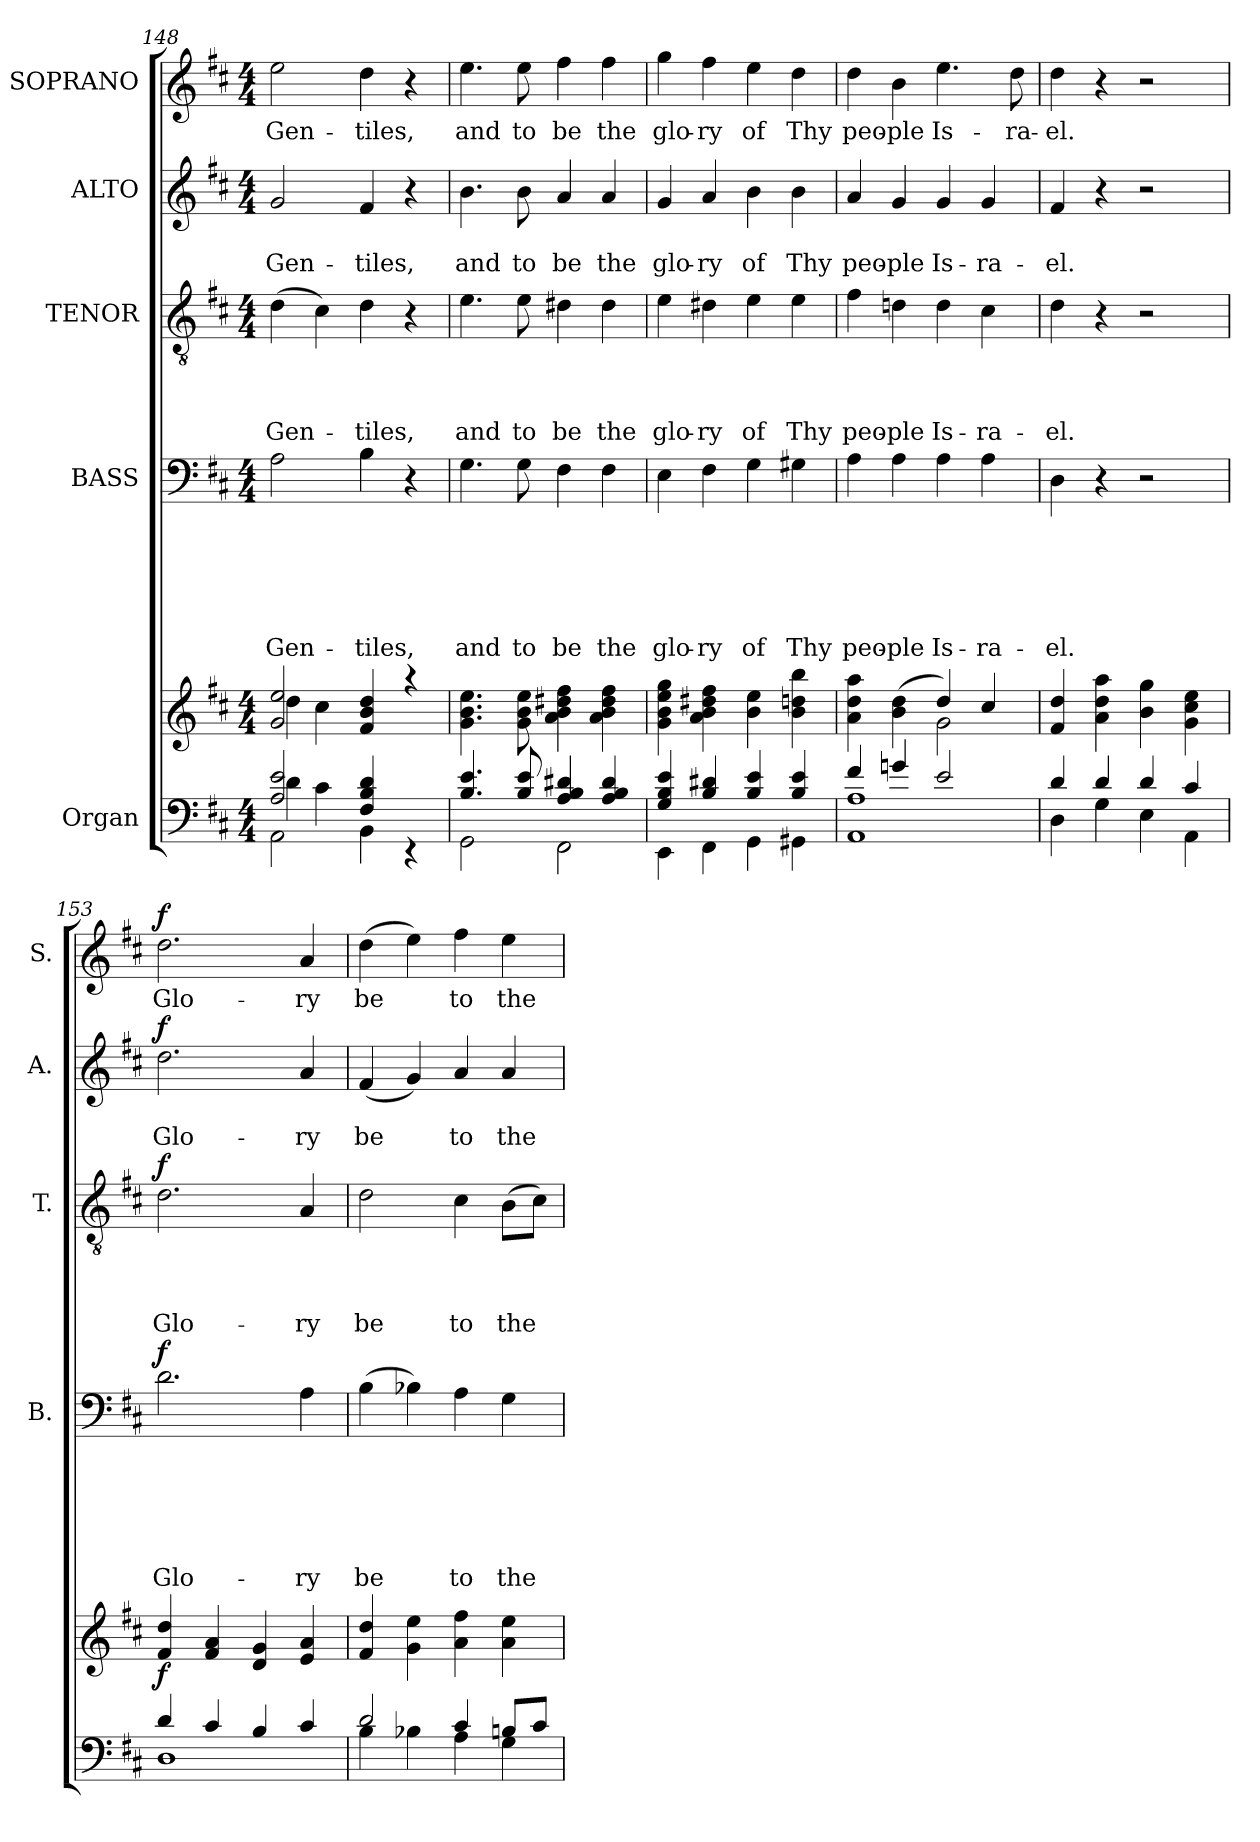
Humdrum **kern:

**kern	**kern	**dynam	**kern	**text	**text	**text	**text	**text	**text	**dynam	**kern	**text	**text	**text	**text	**dynam	**kern	**text	**text	**dynam	**kern	**text	**dynam
*part5	*part5	*part5	*part4	*part4	*part4	*part4	*part4	*part4	*part4	*part4	*part3	*part3	*part3	*part3	*part3	*part3	*part2	*part2	*part2	*part2	*part1	*part1	*part1
*staff6	*staff5	*staff5/6	*staff4	*staff4	*staff4	*staff4	*staff4	*staff4	*staff4	*staff4	*staff3	*staff3	*staff3	*staff3	*staff3	*staff3	*staff2	*staff2	*staff2	*staff2	*staff1	*staff1	*staff1
*I"Organ	*	*	*I"BASS	*	*	*	*	*	*	*	*I"TENOR	*	*	*	*	*	*I"ALTO	*	*	*	*I"SOPRANO	*	*
*	*	*	*I'B.	*	*	*	*	*	*	*	*I'T.	*	*	*	*	*	*I'A.	*	*	*	*I'S.	*	*
*clefF4	*clefG2	*	*clefF4	*	*	*	*	*	*	*	*clefGv2	*	*	*	*	*	*clefG2	*	*	*	*clefG2	*	*
*k[f#c#]	*k[f#c#]	*	*k[f#c#]	*	*	*	*	*	*	*	*k[f#c#]	*	*	*	*	*	*k[f#c#]	*	*	*	*k[f#c#]	*	*
*D:	*D:	*	*D:	*	*	*	*	*	*	*	*D:	*	*	*	*	*	*D:	*	*	*	*D:	*	*
*M4/4	*M4/4	*	*M4/4	*	*	*	*	*	*	*	*M4/4	*	*	*	*	*	*M4/4	*	*	*	*M4/4	*	*
=148	=148	=148	=148	=148	=148	=148	=148	=148	=148	=148	=148	=148	=148	=148	=148	=148	=148	=148	=148	=148	=148	=148	=148
*^	*^	*	*	*	*	*	*	*	*	*	*	*	*	*	*	*	*	*	*	*	*	*	*
*	*^	*	*	*	*	*	*	*	*	*	*	*	*	*	*	*	*	*	*	*	*	*	*	*	*
!	!	!	!	!	!	!	!	!	!	!	!	!LO:LY:b	!	!	!	!	!	!LO:LY:b	!	!	!	!LO:LY:b	!	!	!LO:LY:b	!
2AA\	2A/ 2e/	4d\	2g/ 2ee/	4dd\	.	2A\	.	.	.	.	.	Gen-	.	(>4d\	.	.	.	Gen-	.	2g/	.	Gen-	.	2ee\	Gen-	.
.	.	4c#\	.	4cc#\	.	.	.	.	.	.	.	.	.	4c#\)	.	.	.	.	.	.	.	.	.	.	.	.
!	!	!	!	!	!	!	!	!	!	!	!	!LO:LY:b	!	!	!	!	!	!LO:LY:b	!	!	!	!LO:LY:b	!	!	!LO:LY:b	!
2ryy	4F#/ 4B/ 4d/	4BB\	4f#/ 4b/ 4dd/	2ryy	.	4B\	.	.	.	.	.	-tiles,	.	4d\	.	.	.	-tiles,	.	4f#/	.	-tiles,	.	4dd\	-tiles,	.
.	4rEE	4ryy	4raa	.	.	4r	.	.	.	.	.	.	.	4r	.	.	.	.	.	4r	.	.	.	4r	.	.
*	*	*	*v	*v	*	*	*	*	*	*	*	*	*	*	*	*	*	*	*	*	*	*	*	*	*	*
=149	=149	=149	=149	=149	=149	=149	=149	=149	=149	=149	=149	=149	=149	=149	=149	=149	=149	=149	=149	=149	=149	=149	=149	=149	=149
!	!	!	!	!	!	!	!	!	!	!	!LO:LY:b	!	!	!	!	!	!LO:LY:b	!	!	!	!LO:LY:b	!	!	!LO:LY:b	!
*	*v	*v	*	*	*	*	*	*	*	*	*	*	*	*	*	*	*	*	*	*	*	*	*	*	*
2GG\	4.B/ 4.e/	4.g\ 4.b\ 4.ee\	.	4.G\	.	.	.	.	.	and	.	4.e\	.	.	.	and	.	4.b\	.	and	.	4.ee\	and	.
!	!	!	!	!	!	!	!	!	!	!LO:LY:b	!	!	!	!	!	!LO:LY:b	!	!	!	!LO:LY:b	!	!	!LO:LY:b	!
.	8B/ 8e/	8g\ 8b\ 8ee\	.	8G\	.	.	.	.	.	to	.	8e\	.	.	.	to	.	8b\	.	to	.	8ee\	to	.
!	!	!	!	!	!	!	!	!	!	!LO:LY:b	!	!	!	!	!	!LO:LY:b	!	!	!	!LO:LY:b	!	!	!LO:LY:b	!
2FF#\	4A/ 4B/ 4d#X/	4a\ 4b\ 4dd#X\ 4ff#\	.	4F#\	.	.	.	.	.	be	.	4d#X\	.	.	.	be	.	4a/	.	be	.	4ff#\	be	.
!	!	!	!	!	!	!	!	!	!	!LO:LY:b	!	!	!	!	!	!LO:LY:b	!	!	!	!LO:LY:b	!	!	!LO:LY:b	!
.	4A/ 4B/ 4d#/	4a\ 4b\ 4dd#\ 4ff#\	.	4F#\	.	.	.	.	.	the	.	4d#\	.	.	.	the	.	4a/	.	the	.	4ff#\	the	.
!!LO:PB:g=z
=150	=150	=150	=150	=150	=150	=150	=150	=150	=150	=150	=150	=150	=150	=150	=150	=150	=150	=150	=150	=150	=150	=150	=150	=150
!	!	!	!	!	!	!	!	!	!	!LO:LY:b	!	!	!	!	!	!LO:LY:b	!	!	!	!LO:LY:b	!	!	!LO:LY:b	!
4EE\	4G/ 4B/ 4e/	4g\ 4b\ 4ee\ 4gg\	.	4E\	.	.	.	.	.	glo-	.	4e\	.	.	.	glo-	.	4g/	.	glo-	.	4gg\	glo-	.
!	!	!	!	!	!	!	!	!	!	!LO:LY:b	!	!	!	!	!	!LO:LY:b	!	!	!	!LO:LY:b	!	!	!LO:LY:b	!
4FF#\	4B/ 4d#X/	4a\ 4b\ 4dd#X\ 4ff#\	.	4F#\	.	.	.	.	.	-ry	.	4d#X\	.	.	.	-ry	.	4a/	.	-ry	.	4ff#\	-ry	.
!	!	!	!	!	!	!	!	!	!	!LO:LY:b	!	!	!	!	!	!LO:LY:b	!	!	!	!LO:LY:b	!	!	!LO:LY:b	!
4GG\	4B/ 4e/	4b\ 4ee\	.	4G\	.	.	.	.	.	of	.	4e\	.	.	.	of	.	4b\	.	of	.	4ee\	of	.
!	!	!	!	!	!	!	!	!	!	!LO:LY:b	!	!	!	!	!	!LO:LY:b	!	!	!	!LO:LY:b	!	!	!LO:LY:b	!
4GG#X\	4B/ 4e/	4b\ 4ddn\ 4bb\	.	4G#X\	.	.	.	.	.	Thy	.	4e\	.	.	.	Thy	.	4b\	.	Thy	.	4dd\	Thy	.
=151	=151	=151	=151	=151	=151	=151	=151	=151	=151	=151	=151	=151	=151	=151	=151	=151	=151	=151	=151	=151	=151	=151	=151	=151
*	*	*^	*	*	*	*	*	*	*	*	*	*	*	*	*	*	*	*	*	*	*	*	*	*
!	!	!	!	!	!	!	!	!	!	!	!LO:LY:b	!	!	!	!	!	!LO:LY:b	!	!	!	!LO:LY:b	!	!	!LO:LY:b	!
1AA 1A	4f#/	4a\ 4dd\ 4aa\	2ryy	.	4A\	.	.	.	.	.	peo-	.	4f#\	.	.	.	peo-	.	4a/	.	peo-	.	4dd\	peo-	.
!	!	!	!	!	!	!	!	!	!	!	!LO:LY:b	!	!	!	!	!	!LO:LY:b	!	!	!	!LO:LY:b	!	!	!LO:LY:b	!
.	4gn/	(>4b\ 4dd\	.	.	4A\	.	.	.	.	.	-ple	.	4dn\	.	.	.	-ple	.	4g/	.	-ple	.	4b\	-ple	.
!	!	!	!	!	!	!	!	!	!	!	!LO:LY:b	!	!	!	!	!	!LO:LY:b	!	!	!	!LO:LY:b	!	!	!LO:LY:b	!
.	2e/	2g\	4dd/)	.	4A\	.	.	.	.	.	Is-	.	4d\	.	.	.	Is-	.	4g/	.	Is-	.	4.ee\	Is-	.
!	!	!	!	!	!	!	!	!	!	!	!LO:LY:b	!	!	!	!	!	!LO:LY:b	!	!	!	!LO:LY:b	!	!	!	!
.	.	.	4cc#/	.	4A\	.	.	.	.	.	-ra-	.	4c#\	.	.	.	-ra-	.	4g/	.	-ra-	.	.	.	.
!	!	!	!	!	!	!	!	!	!	!	!	!	!	!	!	!	!	!	!	!	!	!	!	!LO:LY:b	!
.	.	.	.	.	.	.	.	.	.	.	.	.	.	.	.	.	.	.	.	.	.	.	8dd\	-ra-	.
*	*	*v	*v	*	*	*	*	*	*	*	*	*	*	*	*	*	*	*	*	*	*	*	*	*	*
=152	=152	=152	=152	=152	=152	=152	=152	=152	=152	=152	=152	=152	=152	=152	=152	=152	=152	=152	=152	=152	=152	=152	=152	=152
!	!	!	!	!	!	!	!	!	!	!LO:LY:b	!	!	!	!	!	!LO:LY:b	!	!	!	!LO:LY:b	!	!	!LO:LY:b	!
4d/	4D\	4f#/ 4dd/	.	4D\	.	.	.	.	.	-el.	.	4d\	.	.	.	-el.	.	4f#/	.	-el.	.	4dd\	-el.	.
4d/	4G\	4a\ 4dd\ 4aa\	.	4r	.	.	.	.	.	.	.	4r	.	.	.	.	.	4r	.	.	.	4r	.	.
4d/	4E\	4b\ 4gg\	.	2r	.	.	.	.	.	.	.	2r	.	.	.	.	.	2r	.	.	.	2r	.	.
4c#/	4AA\	4g\ 4cc#\ 4ee\	.	.	.	.	.	.	.	.	.	.	.	.	.	.	.	.	.	.	.	.	.	.
=153	=153	=153	=153	=153	=153	=153	=153	=153	=153	=153	=153	=153	=153	=153	=153	=153	=153	=153	=153	=153	=153	=153	=153	=153
!	!	!	!LO:DY:b	!	!	!	!	!	!	!LO:LY:b	!LO:DY:a	!	!	!	!	!LO:LY:b	!LO:DY:a	!	!	!LO:LY:b	!LO:DY:a	!	!LO:LY:b	!LO:DY:a
1D	4d/	4f#/ 4dd/	f	2.d\	.	.	.	.	.	Glo-	f	2.d\	.	.	.	Glo-	f	2.dd\	.	Glo-	f	2.dd\	Glo-	f
.	4c#/	4f#/ 4a/	.	.	.	.	.	.	.	.	.	.	.	.	.	.	.	.	.	.	.	.	.	.
.	4B/	4d/ 4g/	.	.	.	.	.	.	.	.	.	.	.	.	.	.	.	.	.	.	.	.	.	.
!	!	!	!	!	!	!	!	!	!	!LO:LY:b	!	!	!	!	!	!LO:LY:b	!	!	!	!LO:LY:b	!	!	!LO:LY:b	!
.	4c#/	4e/ 4a/	.	4A\	.	.	.	.	.	-ry	.	4A/	.	.	.	-ry	.	4a/	.	-ry	.	4a/	-ry	.
=154	=154	=154	=154	=154	=154	=154	=154	=154	=154	=154	=154	=154	=154	=154	=154	=154	=154	=154	=154	=154	=154	=154	=154	=154
!	!	!	!	!	!	!	!	!	!	!LO:LY:b	!	!	!	!	!	!LO:LY:b	!	!	!	!LO:LY:b	!	!	!LO:LY:b	!
2d/	4B\	4f#/ 4dd/	.	(>4B\	.	.	.	.	.	be	.	2d\	.	.	.	be	.	(<4f#/	.	be	.	(>4dd\	be	.
.	4B-X\	4g\ 4ee\	.	4B-X\)	.	.	.	.	.	.	.	.	.	.	.	.	.	4g/)	.	.	.	4ee\)	.	.
!	!	!	!	!	!	!	!	!	!	!LO:LY:b	!	!	!	!	!	!LO:LY:b	!	!	!	!LO:LY:b	!	!	!LO:LY:b	!
4c#/	4A\	4a\ 4ff#\	.	4A\	.	.	.	.	.	to	.	4c#\	.	.	.	to	.	4a/	.	to	.	4ff#\	to	.
!	!	!	!	!	!	!	!	!	!	!LO:LY:b	!	!	!	!	!	!LO:LY:b	!	!	!	!LO:LY:b	!	!	!LO:LY:b	!
8Bn/L	4G\	4a\ 4ee\	.	4G\	.	.	.	.	.	the	.	(>8B\L	.	.	.	the	.	4a/	.	the	.	4ee\	the	.
8c#/J	.	.	.	.	.	.	.	.	.	.	.	8c#\J)	.	.	.	.	.	.	.	.	.	.	.	.
*v	*v	*	*	*	*	*	*	*	*	*	*	*	*	*	*	*	*	*	*	*	*	*	*	*
=	=	=	=	=	=	=	=	=	=	=	=	=	=	=	=	=	=	=	=	=	=	=	=
*-	*-	*-	*-	*-	*-	*-	*-	*-	*-	*-	*-	*-	*-	*-	*-	*-	*-	*-	*-	*-	*-	*-	*-
